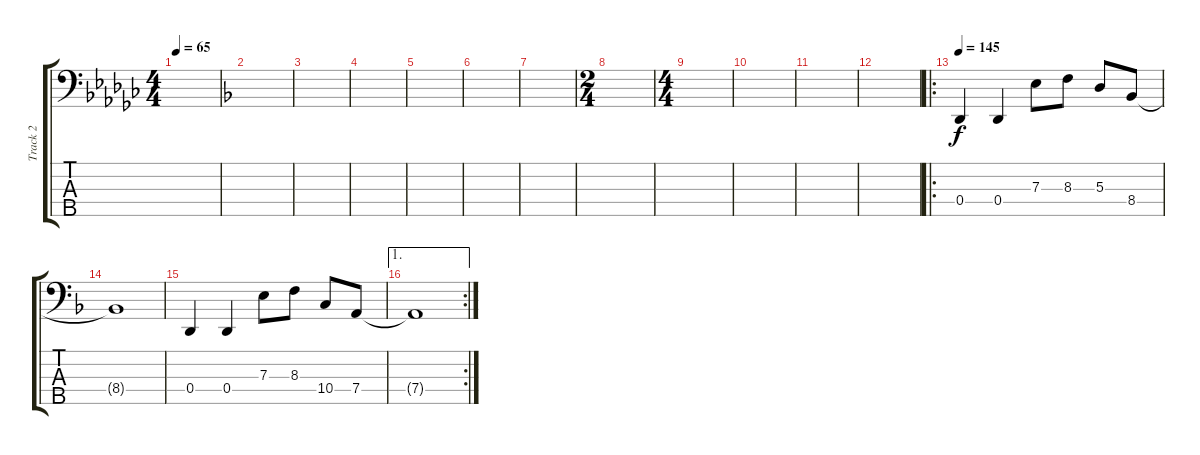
\track ("Track 2" "Track 2") {instrument electricbassfinger}
\staff {score tabs}
\tuning (G2 D2 A1 D1 B0) {hide}
\ts (4 4)
\tempo 65
\clef f4
\ks ebminor
|
\ks dminor
|
|
|
|
|
|
\ts (2 4)
|
\ts (4 4)
|
|
|
\ks f
|
\ro
\tempo 145
0.4.4 0.4.4 7.3.8 8.3.8 5.3.8 8.4.8 |
8.4{t}.1 |
0.4.4 0.4.4 7.3.8 8.3.8 10.4.8 7.4.8 |
\ae 1
\rc 2
7.4{t}.1
